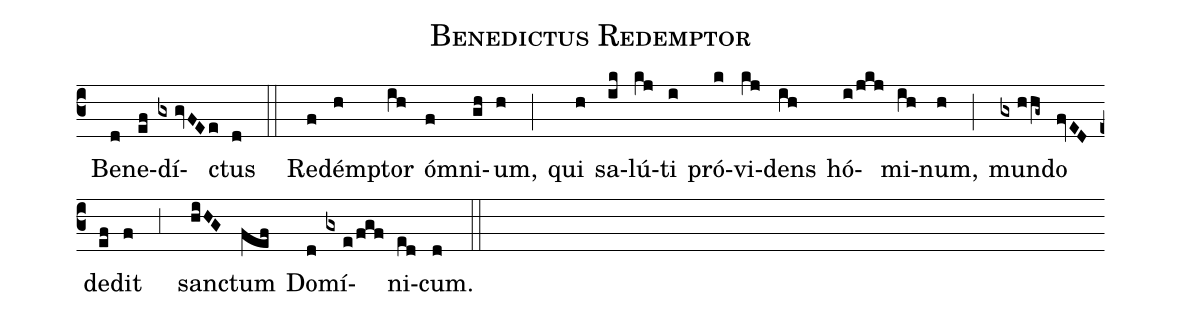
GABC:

name:Benedictus Redemptor;
office-part:Antiphona;
mode:6;
%%
(c3)
 ()Be(d)ne(ef)dí(gx/gvFE/e)ctus(d ::) Re(f)dém(h)ptor(ih) óm(f)ni(gh)um,(h ;) qui(h) sa(ik)lú(kj)ti(i) pró(k)vi(kj)dens(ih) hó(i/jkj)mi(ih)num,(h ;) mun(gx/h/hg~)do(fvED) de(ef)dit(f ,3) san(hiHG)ctum(fef) Do(d)mí(gx/e/fgf)ni(ed)cum.(d ::)
